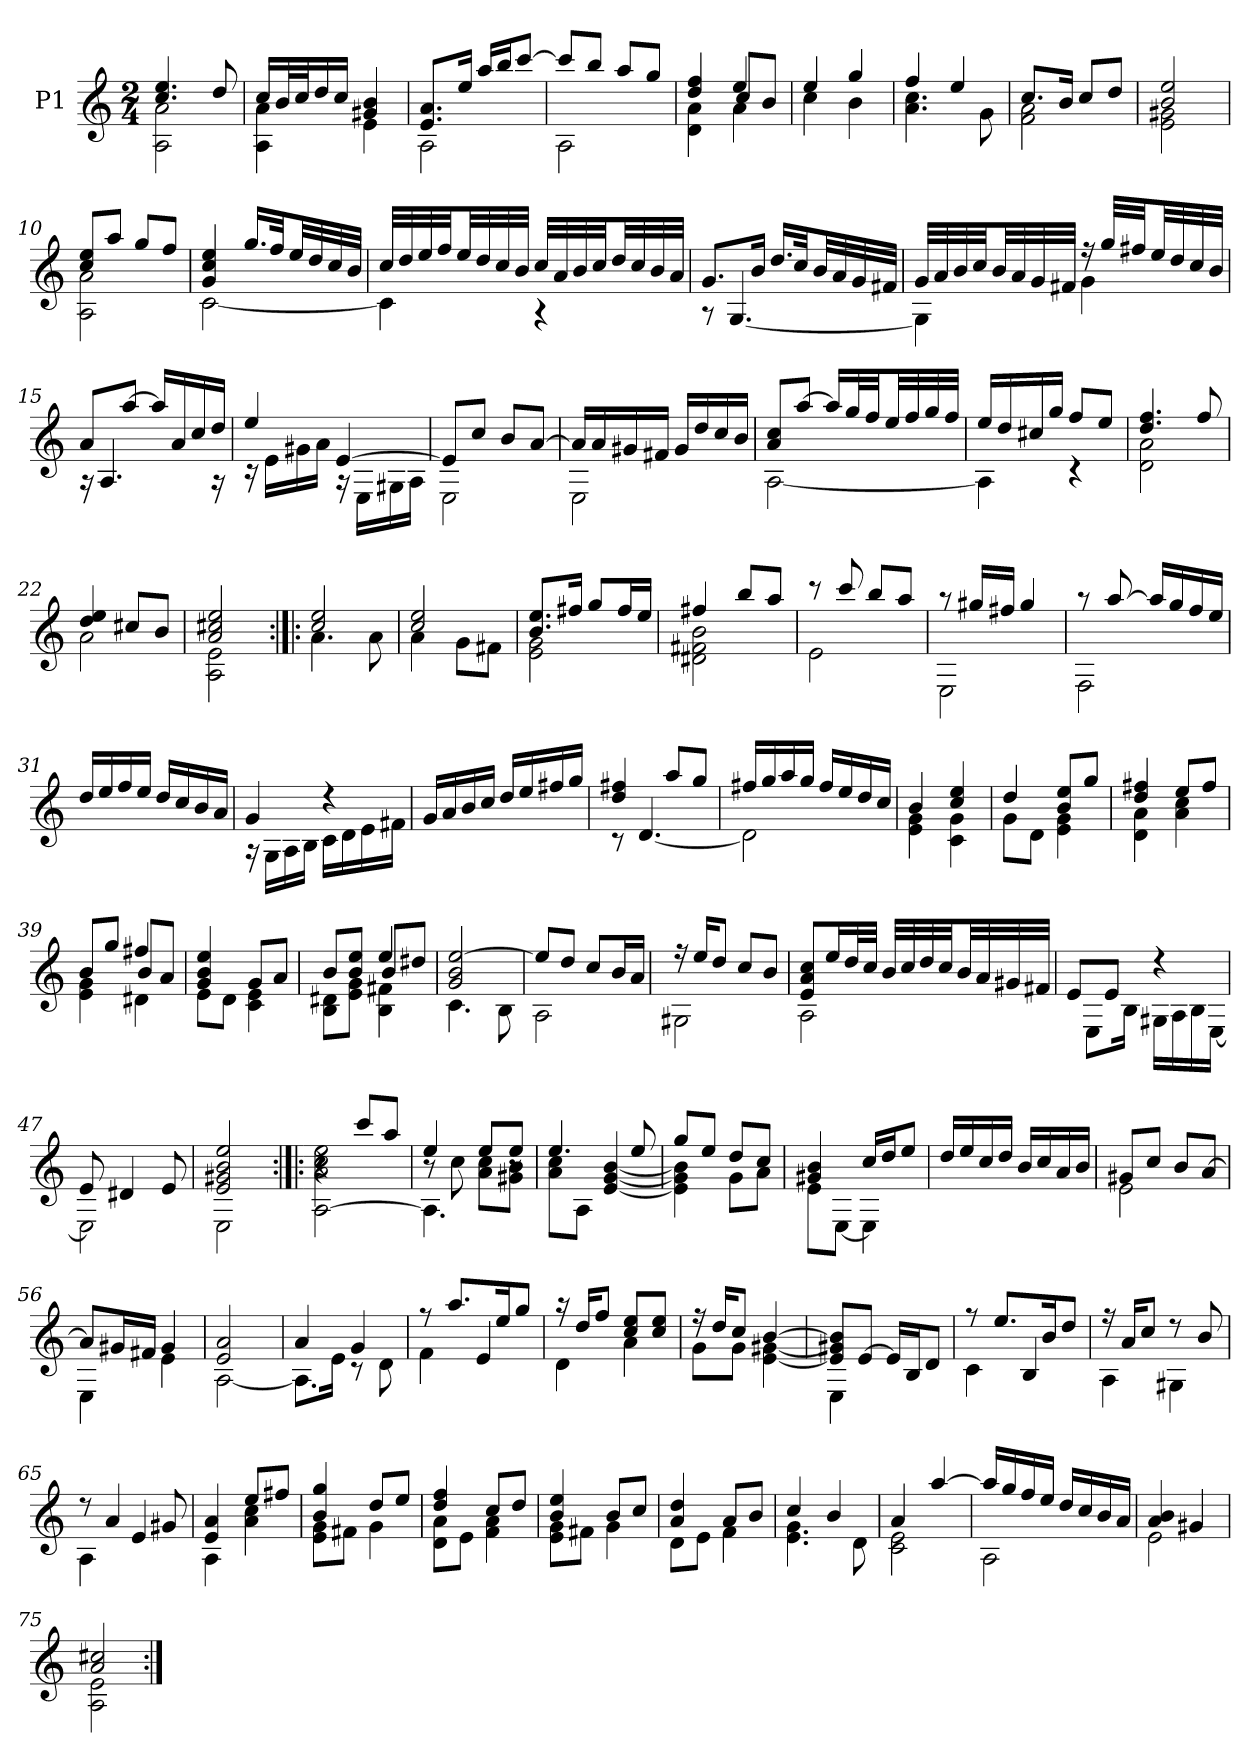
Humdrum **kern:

**kern
*part1
*staff1
*I"P1
!!LO:PB:g=z
*clefG2
*ITrd7c12
*k[]
*a:
*M2/4
*MM60
=1
*^
4.ci/ 4.ei	2AAi\ 2Ai
8di/	.
=2	=2
16ci/LL	4AAi\ 4Ai
32Bi/L	.
32ci/J	.
16di/	.
16ci/JJ	.
4G#Xi/ 4Bi	4Ei\
=3	=3
8.Ei/ 8.AiL	2AAi\
16ei/Jk	.
16ai/LL	.
16bi/J	.
[8cci/J	.
=4	=4
8cci/L]	2AAi\
8bi/J	.
8ai/L	.
8gi/J	.
=5	=5
*	*^
4di/ 4fi	4Di\ 4Ai	4ryy
4ei/	8ci/L	4Ai\
.	8Bi/J	.
*	*v	*v
=6	=6
4ei/	4ci\
4gi/	4Bi\
=7	=7
4fi/	4.Ai\ 4.ci
4ei/	.
.	8Gi\
=8	=8
8.ci/L	2Fi\ 2Ai
16Bi/Jk	.
8ci/L	.
8di/J	.
=9	=9
2Bi/ 2ei	2Ei\ 2G#Xi
!!LO:LB:g=z	!!
=10	=10
8ci/ 8eiL	2AAi\ 2Ai
8ai/J	.
8gi/L	.
8fi/J	.
=11	=11
4Gi/ 4ci 4ei	[2Ci\
16.gi/LL	.
32fi/Jk	.
32ei/LL	.
32di/	.
32ci/	.
32Bi/JJJ	.
=12	=12
32ci/LLL	4Ci\]
32di/	.
32ei/	.
32fi/JJ	.
32ei/LL	.
32di/	.
32ci/	.
32Bi/JJJ	.
32ci/LLL	4r
32Ai/	.
32Bi/	.
32ci/JJ	.
32di/LL	.
32ci/	.
32Bi/	.
32Ai/JJJ	.
=13	=13
8.Gi/L	8r
.	[4.GGi/
16Bi/Jk	.
16.di/LL	.
32ci/Jk	.
32Bi/LL	.
32Ai/	.
32Gi/	.
32F#Xi/JJJ	.
!!LO:LB:g=z	!!
=14	=14
32Gi/LLL	4GGi\]
32Ai/	.
32Bi/	.
32ci/JJ	.
32Bi/LL	.
32Ai/	.
32Gi/	.
32F#Xi/JJJ	.
16r	4Gi\
32gi/LLL	.
32f#Xi/JJ	.
32ei/LL	.
32di/	.
32ci/	.
32Bi/JJJ	.
=15	=15
8Ai/L	16r
.	4.AAi/
[8ai/J	.
16ai/LL]	.
16Ai/	.
16ci/	.
16di/JJ	16r
=16	=16
4ei/	16r
.	16Ei\LL
.	16G#Xi\
.	16Ai\JJ
[4Ei/	16r
.	16EEi\LL
.	16GG#Xi\
.	16AAi\JJ
=17	=17
8Ei/L]	2EEi\
8ci/J	.
8Bi/L	.
[8Ai/J	.
=18	=18
16Ai/LL]	2EEi\
16Ai/	.
16G#Xi/	.
16F#Xi/JJ	.
16G#i/LL	.
16di/	.
16ci/	.
16Bi/JJ	.
!!LO:LB:g=z	!!
=19	=19
8Ai/ 8ciL	[2AAi\
[8ai/J	.
16ai/LL]	.
32gi/L	.
32fi/JJ	.
32ei/LL	.
32fi/	.
32gi/	.
32fi/JJJ	.
=20	=20
16ei/LL	4AAi\]
16di/	.
16c#Xi/	.
16gi/JJ	.
8fi/L	4r
8ei/J	.
=21	=21
4.di/ 4.fi	2Di\ 2Ai
8fi/	.
=22	=22
4di/ 4ei	2Ai\
8c#Xi/L	.
8Bi/J	.
=23	=23
2Ai/ 2c#Xi 2ei	2AAi\ 2Ei
=24:|!|:	=24:|!|:
2ci/ 2ei	4.Ai\
.	8Ai\
=25	=25
2ci/ 2ei	4Ai\
.	8Gi\L
.	8F#Xi\J
=26	=26
8.Bi/ 8.eiL	2Ei\ 2Gi
16f#Xi/Jk	.
8gi/L	.
16f#i/L	.
16ei/JJ	.
!!LO:LB:g=z	!!
=27	=27
4f#Xi/	2D#Xi\ 2F#Xi 2Bi
8bi/L	.
8ai/J	.
=28	=28
8r	2Ei\
8cci/	.
8bi/L	.
8ai/J	.
=29	=29
8r	2EEi\
16g#Xi/LL	.
16f#Xi/JJ	.
4g#i/	.
=30	=30
8r	2FFi\
[8ai/	.
16ai/LL]	.
16gi/	.
16fi/	.
16ei/JJ	.
*v	*v
=31
16di/LL
16ei/
16fi/
16ei/JJ
16di/LL
16ci/
16Bi/
16Ai/JJ
=32
*^
4Gi/	16r
.	16GGi\LL
.	16AAi\
.	16BBi\JJ
4r	16Ci\LL
.	16Di\
.	16Ei\
.	16F#Xi\JJ
*v	*v
!!LO:LB:g=z
=33
16Gi/LL
16Ai/
16Bi/
16ci/JJ
16di/LL
16ei/
16f#Xi/
16gi/JJ
=34
*^
4di/ 4f#Xi	8r
.	[4.Di/
8ai/L	.
8gi/J	.
=35	=35
16f#Xi/LL	2Di\]
16gi/	.
16ai/	.
16gi/JJ	.
16f#i/LL	.
16ei/	.
16di/	.
16ci/JJ	.
=36	=36
4Bi/	4Ei\ 4Gi
4ci/ 4ei	4Ci\ 4Gi
=37	=37
4di/	8Gi\L
.	8Di\J
8Bi/ 8eiL	4Ei\ 4Gi
8gi/J	.
=38	=38
4di/ 4f#Xi	4Di\ 4Ai
8ei/L	4Ai\ 4ci
8f#i/J	.
=39	=39
*	*^
8Bi/L	4Ei\ 4Gi	4ryy
8gi/J	.	.
4f#Xi/	8Bi/L	4D#Xi\
.	8Ai/J	.
*	*v	*v
=40	=40
4Gi/ 4Bi 4ei	8Ei\L
.	8Di\J
8Gi/L	4Ci\ 4Ei
8Ai/J	.
!!LO:LB:g=z	!!
=41	=41
*	*^
8Bi/L	8BBi\ 8D#XiL	4ryy
8Bi/ 8eiJ	8Ei\ 8GiJ	.
4ei/	8Bi/L	4BBi\ 4F#Xi
.	8d#Xi/J	.
*	*v	*v
=42	=42
2Gi/ 2Bi [2ei	4.Ci\
.	8BBi\
=43	=43
8ei/L]	2AAi\
8di/J	.
8ci/L	.
16Bi/L	.
16Ai/JJ	.
=44	=44
16r	2GG#Xi\
16ei/KL	.
8di/J	.
8ci/L	.
8Bi/J	.
=45	=45
8Ei/ 8Ai 8ciL	2AAi\
16ei/L	.
32di/L	.
32ci/JJJ	.
32Bi/LLL	.
32ci/	.
32di/	.
32ci/JJ	.
32Bi/LL	.
32Ai/	.
32G#Xi/	.
32F#Xi/JJJ	.
=46	=46
8Ei/L	16ryy
.	8EEi\L
8Ei/J	.
.	16BBi\Jk
4r	16GG#Xi\LL
.	16AAi\
.	16BBi\
.	[16EEi\JJ
!!LO:LB:g=z	!!
=47	=47
8Ei/	2EEi\]
4D#Xi/	.
8Ei/	.
=48	=48
2Ei/ 2G#Xi 2Bi 2ei	2EEi\
=49:|!|:	=49:|!|:
*	*^
4r	2Ai\ 2ci 2ei	[2AAi\
8cci/L	.	.
8ai/J	.	.
=50	=50	=50
4ei/	8r	4.AAi\]
.	8ci\	.
8ei/L	8Ai\ 8ciL	.
8ei/J	8G#Xi\ 8BiJ	8r
*	*v	*v
=51	=51
4.ei/	8Ai\ 8ciL
.	8AAi\J
.	[4Ei/ [4Gi [4Bi
8ei/	.
=52	=52
8gi/L	4Ei\] 4Gi] 4Bi]
8ei/J	.
8di/L	8Gi\L
8ci/J	8Ai\J
=53	=53
4G#Xi/ 4Bi	8Ei\L
.	[8EEi\J
16ci/LL	4EEi\]
16di/J	.
8ei/J	.
*v	*v
=54
16di/LL
16ei/
16ci/
16di/JJ
16Bi/LL
16ci/
16Ai/
16Bi/JJ
!!LO:LB:g=z
=55
*^
8G#Xi/L	2Ei\
8ci/J	.
8Bi/L	.
[8Ai/J	.
=56	=56
8Ai/L]	4EEi\
16G#Xi/L	.
16F#Xi/JJ	.
4G#i/	4Ei\
=57	=57
2Ei/ 2Ai	[2AAi\
=58	=58
4Ai/	8.AAi\L]
.	16Ei\Jk
4Gi/	8r
.	8Di\
=59	=59
8r	4Fi\
8.ai/L	.
.	4Ei/
16ei/k	.
8gi/J	.
=60	=60
16r	4Di\
16di/KL	.
8fi/J	.
8ci/ 8eiL	4Ai\
8ci/ 8eiJ	.
=61	=61
16r	8Gi\L
16di/KL	.
8ci/J	8Gi\J
[4Bi/	[4Ei\ [4G#Xi
=62	=62
8Ei/] 8G#Xi] 8Bi]L	4EEi\
[8Ei/J	.
16Ei/LL]	4ryy
16BBi/J	.
8Di/J	.
!!LO:LB:g=z	!!
=63	=63
8r	4Ci\
8.ei/L	.
.	4BBi/
16Bi/k	.
8di/J	.
=64	=64
16r	4AAi\
16Ai/KL	.
8ci/J	.
8r	4GG#Xi\
8Bi/	.
=65	=65
8r	4AAi\
4Ai/	.
.	4Ei/
8G#Xi/	.
=66	=66
4Ei/ 4Ai	4AAi\
8ei/L	4Ai\ 4ci
8f#Xi/J	.
=67	=67
4Bi/ 4gi	8Ei\ 8GiL
.	8F#Xi\J
8di/L	4Gi\
8ei/J	.
=68	=68
4di/ 4fi	8Di\ 8AiL
.	8Ei\J
8ci/L	4Fi\ 4Ai
8di/J	.
!!LO:LB:g=z	!!
=69	=69
4Bi/ 4ei	8Ei\ 8GiL
.	8F#Xi\J
8Bi/L	4Gi\
8ci/J	.
=70	=70
4Ai/ 4di	8Di\L
.	8Ei\J
8Ai/L	4Fi\
8Bi/J	.
=71	=71
4ci/	4.Ei\ 4.Gi
4Bi/	.
.	8Di\
=72	=72
4Ai/	2Ci\ 2Ei
[4ai/	.
=73	=73
16ai/LL]	2AAi\
16gi/	.
16fi/	.
16ei/JJ	.
16di/LL	.
16ci/	.
16Bi/	.
16Ai/JJ	.
=74	=74
4Ai/ 4Bi	2Ei\
4G#Xi/	.
=75	=75
2Ai/ 2c#Xi	2AAi\ 2Ei
*v	*v
=:|!
*-
